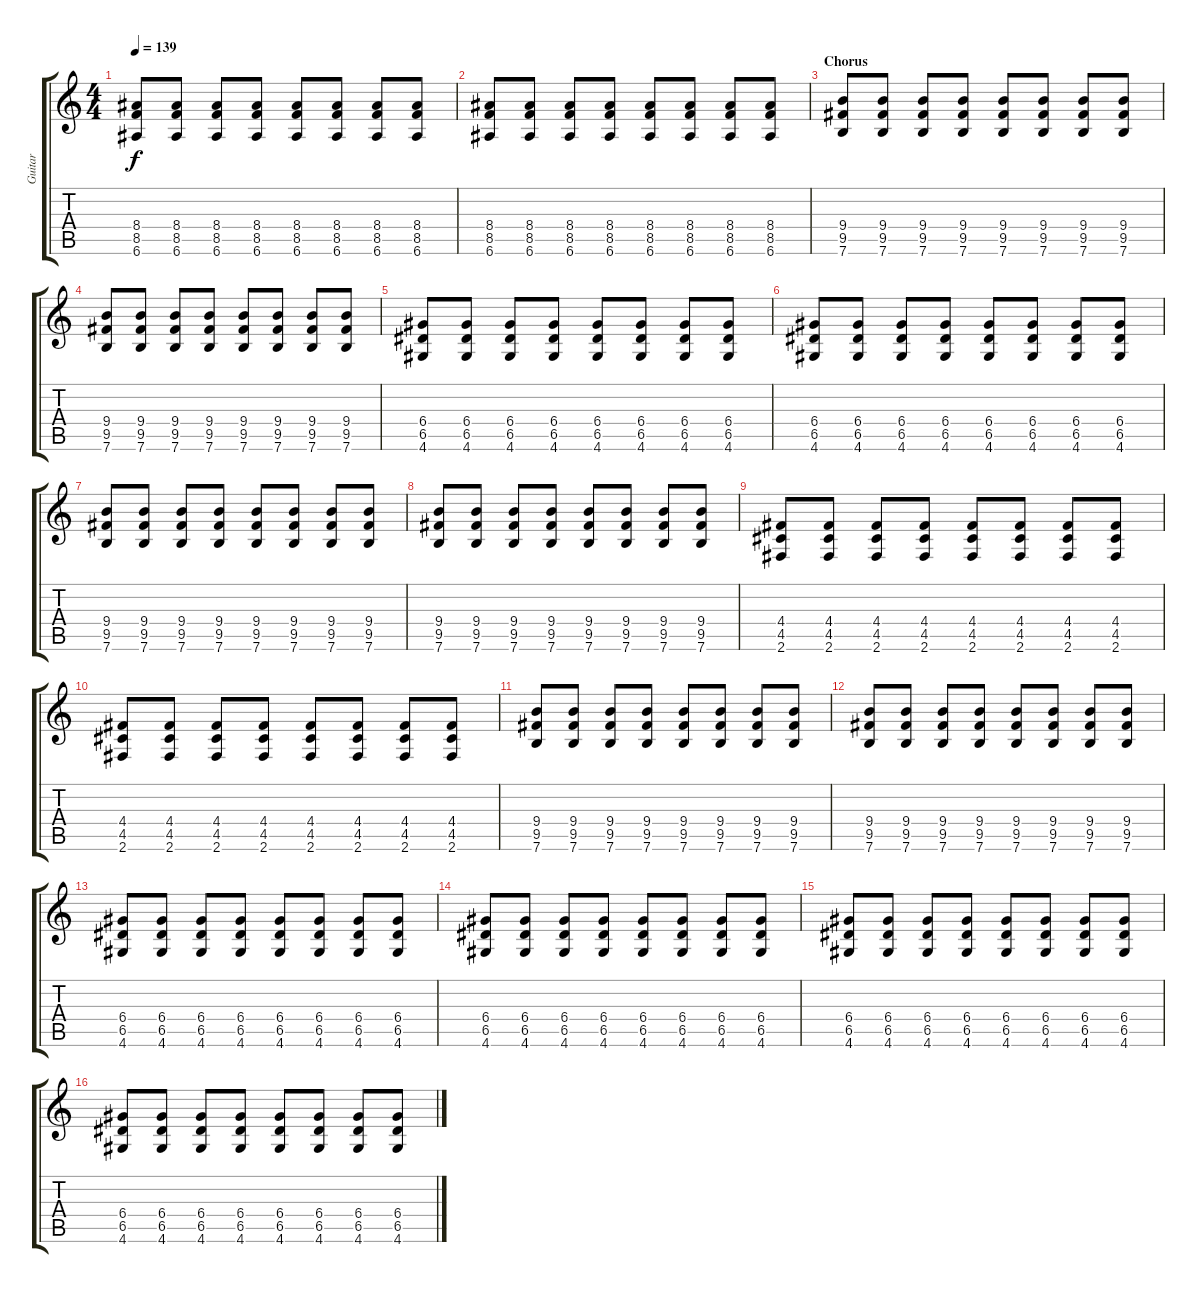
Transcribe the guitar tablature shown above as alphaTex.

\track ("Guitar" "Guitar") {instrument distortionguitar}
\staff {score tabs}
\tuning (E4 B3 G3 D3 A2 E2) {hide}
\ts (4 4)
\tempo 139
\clef g2
\ks c
(8.4 8.5 6.6).8{dy f} (8.4 8.5 6.6).8 (8.4 8.5 6.6).8 (8.4 8.5 6.6).8 (8.4 8.5 6.6).8 (8.4 8.5 6.6).8 (8.4 8.5 6.6).8 (8.4 8.5 6.6).8 |
(8.4 8.5 6.6).8 (8.4 8.5 6.6).8 (8.4 8.5 6.6).8 (8.4 8.5 6.6).8 (8.4 8.5 6.6).8 (8.4 8.5 6.6).8 (8.4 8.5 6.6).8 (8.4 8.5 6.6).8 |
\section ("" "Chorus")
(9.4 9.5 7.6).8 (9.4 9.5 7.6).8 (9.4 9.5 7.6).8 (9.4 9.5 7.6).8 (9.4 9.5 7.6).8 (9.4 9.5 7.6).8 (9.4 9.5 7.6).8 (9.4 9.5 7.6).8 |
(9.4 9.5 7.6).8 (9.4 9.5 7.6).8 (9.4 9.5 7.6).8 (9.4 9.5 7.6).8 (9.4 9.5 7.6).8 (9.4 9.5 7.6).8 (9.4 9.5 7.6).8 (9.4 9.5 7.6).8 |
(6.4 6.5 4.6).8 (6.4 6.5 4.6).8 (6.4 6.5 4.6).8 (6.4 6.5 4.6).8 (6.4 6.5 4.6).8 (6.4 6.5 4.6).8 (6.4 6.5 4.6).8 (6.4 6.5 4.6).8 |
(6.4 6.5 4.6).8 (6.4 6.5 4.6).8 (6.4 6.5 4.6).8 (6.4 6.5 4.6).8 (6.4 6.5 4.6).8 (6.4 6.5 4.6).8 (6.4 6.5 4.6).8 (6.4 6.5 4.6).8 |
(9.4 9.5 7.6).8 (9.4 9.5 7.6).8 (9.4 9.5 7.6).8 (9.4 9.5 7.6).8 (9.4 9.5 7.6).8 (9.4 9.5 7.6).8 (9.4 9.5 7.6).8 (9.4 9.5 7.6).8 |
(9.4 9.5 7.6).8 (9.4 9.5 7.6).8 (9.4 9.5 7.6).8 (9.4 9.5 7.6).8 (9.4 9.5 7.6).8 (9.4 9.5 7.6).8 (9.4 9.5 7.6).8 (9.4 9.5 7.6).8 |
(4.4 4.5 2.6).8 (4.4 4.5 2.6).8 (4.4 4.5 2.6).8 (4.4 4.5 2.6).8 (4.4 4.5 2.6).8 (4.4 4.5 2.6).8 (4.4 4.5 2.6).8 (4.4 4.5 2.6).8 |
(4.4 4.5 2.6).8 (4.4 4.5 2.6).8 (4.4 4.5 2.6).8 (4.4 4.5 2.6).8 (4.4 4.5 2.6).8 (4.4 4.5 2.6).8 (4.4 4.5 2.6).8 (4.4 4.5 2.6).8 |
(9.4 9.5 7.6).8 (9.4 9.5 7.6).8 (9.4 9.5 7.6).8 (9.4 9.5 7.6).8 (9.4 9.5 7.6).8 (9.4 9.5 7.6).8 (9.4 9.5 7.6).8 (9.4 9.5 7.6).8 |
(9.4 9.5 7.6).8 (9.4 9.5 7.6).8 (9.4 9.5 7.6).8 (9.4 9.5 7.6).8 (9.4 9.5 7.6).8 (9.4 9.5 7.6).8 (9.4 9.5 7.6).8 (9.4 9.5 7.6).8 |
(6.4 6.5 4.6).8 (6.4 6.5 4.6).8 (6.4 6.5 4.6).8 (6.4 6.5 4.6).8 (6.4 6.5 4.6).8 (6.4 6.5 4.6).8 (6.4 6.5 4.6).8 (6.4 6.5 4.6).8 |
(6.4 6.5 4.6).8 (6.4 6.5 4.6).8 (6.4 6.5 4.6).8 (6.4 6.5 4.6).8 (6.4 6.5 4.6).8 (6.4 6.5 4.6).8 (6.4 6.5 4.6).8 (6.4 6.5 4.6).8 |
(6.4 6.5 4.6).8 (6.4 6.5 4.6).8 (6.4 6.5 4.6).8 (6.4 6.5 4.6).8 (6.4 6.5 4.6).8 (6.4 6.5 4.6).8 (6.4 6.5 4.6).8 (6.4 6.5 4.6).8 |
(6.4 6.5 4.6).8 (6.4 6.5 4.6).8 (6.4 6.5 4.6).8 (6.4 6.5 4.6).8 (6.4 6.5 4.6).8 (6.4 6.5 4.6).8 (6.4 6.5 4.6).8 (6.4 6.5 4.6).8
